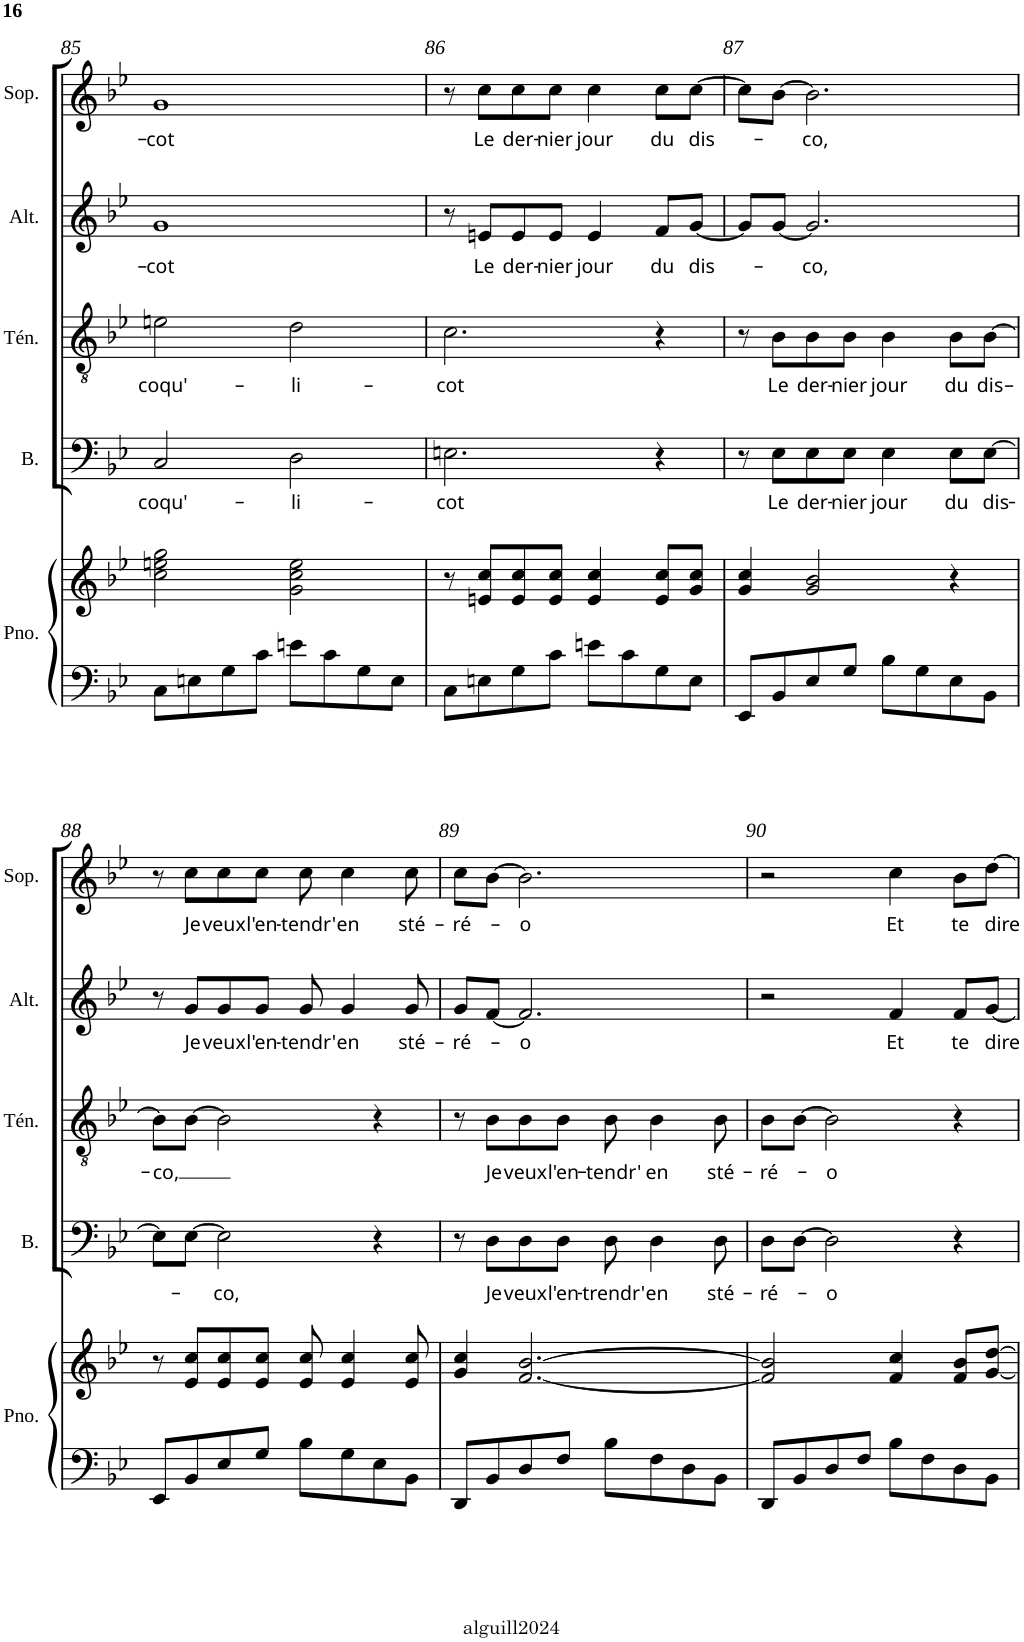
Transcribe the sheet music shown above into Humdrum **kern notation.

**kern	**kern	**kern	**text	**kern	**text	**kern	**text	**kern	**text
*part5	*part5	*part4	*part4	*part3	*part3	*part2	*part2	*part1	*part1
*staff6	*staff5	*staff4	*staff4	*staff3	*staff3	*staff2	*staff2	*staff1	*staff1
*I"Piano	*	*I"Basse	*	*I"Ténor	*	*I"Alto	*	*I"Soprano	*
*I'Pno.	*	*I'B.	*	*I'Tén.	*	*I'Alt.	*	*I'Sop.	*
!!LO:PB:g=z
*clefF4	*clefG2	*clefF4	*	*clefGv2	*	*clefG2	*	*clefG2	*
*k[b-e-]	*k[b-e-]	*k[b-e-]	*	*k[b-e-]	*	*k[b-e-]	*	*k[b-e-]	*
*g:	*g:	*g:	*	*g:	*	*g:	*	*g:	*
*M4/4	*M4/4	*M4/4	*	*M4/4	*	*M4/4	*	*M4/4	*
*met(c)	*met(c)	*met(c)	*	*met(c)	*	*met(c)	*	*met(c)	*
=85	=85	=85	=85	=85	=85	=85	=85	=85	=85
!	!	!	!LO:LY:b	!	!LO:LY:b	!	!LO:LY:b	!	!LO:LY:b
8C\L	2cc\ 2een\ 2gg\	2C/	coqu'-	2en\	coqu'-	1g	-cot	1g	-cot
8En\	.	.	.	.	.	.	.	.	.
8G\	.	.	.	.	.	.	.	.	.
8c\J	.	.	.	.	.	.	.	.	.
!	!	!	!LO:LY:b	!	!LO:LY:b	!	!	!	!
8en\L	2g\ 2cc\ 2ee\	2D\	-li-	2d\	-li-	.	.	.	.
8c\	.	.	.	.	.	.	.	.	.
8G\	.	.	.	.	.	.	.	.	.
8E\J	.	.	.	.	.	.	.	.	.
=86	=86	=86	=86	=86	=86	=86	=86	=86	=86
!	!	!	!LO:LY:b	!	!LO:LY:b	!	!	!	!
8C\L	8r	2.En\	-cot	2.c\	-cot	8r	.	8r	.
!	!	!	!	!	!	!	!LO:LY:b	!	!LO:LY:b
8En\	8en/ 8cc/L	.	.	.	.	8en/L	Le	8cc\L	Le
!	!	!	!	!	!	!	!LO:LY:b	!	!LO:LY:b
8G\	8e/ 8cc/	.	.	.	.	8e/	der-	8cc\	der-
!	!	!	!	!	!	!	!LO:LY:b	!	!LO:LY:b
8c\J	8e/ 8cc/J	.	.	.	.	8e/J	-nier	8cc\J	-nier
!	!	!	!	!	!	!	!LO:LY:b	!	!LO:LY:b
8en\L	4e/ 4cc/	.	.	.	.	4e/	jour	4cc\	jour
8c\	.	.	.	.	.	.	.	.	.
!	!	!	!	!	!	!	!LO:LY:b	!	!LO:LY:b
8G\	8e/ 8cc/L	4r	.	4r	.	8f/L	du	8cc\L	du
!	!	!	!	!	!	!	!LO:LY:b	!	!LO:LY:b
8E\J	8g/ 8cc/J	.	.	.	.	[8g/J	dis-	[8cc\J	dis-
=87	=87	=87	=87	=87	=87	=87	=87	=87	=87
8EE-/L	4g/ 4cc/	8r	.	8r	.	8g/L]	.	8cc\L]	.
!	!	!	!LO:LY:b	!	!LO:LY:b	!	!	!	!
8BB-/	.	8E-\L	Le	8B-\L	Le	[8g/J	.	[8b-\J	.
!	!	!	!LO:LY:b	!	!LO:LY:b	!	!LO:LY:b	!	!LO:LY:b
8E-/	2g/ 2b-/	8E-\	der-	8B-\	der-	2.g/]	-co,	2.b-\]	-co,
!	!	!	!LO:LY:b	!	!LO:LY:b	!	!	!	!
8G/J	.	8E-\J	-nier	8B-\J	-nier	.	.	.	.
!	!	!	!LO:LY:b	!	!LO:LY:b	!	!	!	!
8B-\L	.	4E-\	jour	4B-\	jour	.	.	.	.
8G\	.	.	.	.	.	.	.	.	.
!	!	!	!LO:LY:b	!	!LO:LY:b	!	!	!	!
8E-\	4r	8E-\L	du	8B-\L	du	.	.	.	.
!	!	!	!LO:LY:b	!	!LO:LY:b	!	!	!	!
8BB-\J	.	[8E-\J	dis-	[8B-\J	dis-	.	.	.	.
!!LO:LB:g=z
=88	=88	=88	=88	=88	=88	=88	=88	=88	=88
!	!	!	!	!	!LO:LY:b	!	!	!	!
8EE-/L	8r	8E-\L]	.	8B-\L]	-co,	8r	.	8r	.
!	!	!	!	!	!	!	!LO:LY:b	!	!LO:LY:b
8BB-/	8e-/ 8cc/L	[8E-\J	.	[8B-\J	.	8g/L	Je	8cc\L	Je
!	!	!	!LO:LY:b	!	!	!	!LO:LY:b	!	!LO:LY:b
8E-/	8e-/ 8cc/	2E-\]	-co,	2B-\]	.	8g/	veux	8cc\	veux
!	!	!	!	!	!	!	!LO:LY:b	!	!LO:LY:b
8G/J	8e-/ 8cc/J	.	.	.	.	8g/J	l'en-	8cc\J	l'en-
!	!	!	!	!	!	!	!LO:LY:b	!	!LO:LY:b
8B-\L	8e-/ 8cc/	.	.	.	.	8g/	-tendr'	8cc\	-tendr'
!	!	!	!	!	!	!	!LO:LY:b	!	!LO:LY:b
8G\	4e-/ 4cc/	.	.	.	.	4g/	en	4cc\	en
8E-\	.	4r	.	4r	.	.	.	.	.
!	!	!	!	!	!	!	!LO:LY:b	!	!LO:LY:b
8BB-\J	8e-/ 8cc/	.	.	.	.	8g/	sté-	8cc\	sté-
=89	=89	=89	=89	=89	=89	=89	=89	=89	=89
!	!	!	!	!	!	!	!LO:LY:b	!	!LO:LY:b
8DD/L	4g/ 4cc/	8r	.	8r	.	8g/L	-ré-	8cc\L	-ré-
!	!	!	!LO:LY:b	!	!LO:LY:b	!	!	!	!
8BB-/	.	8D\L	Je	8B-\L	Je	[8f/J	.	[8b-\J	.
!	!	!	!LO:LY:b	!	!LO:LY:b	!	!LO:LY:b	!	!LO:LY:b
8D/	[2.f/ [2.b-/	8D\	veux	8B-\	veux	2.f/]	-o	2.b-\]	-o
!	!	!	!LO:LY:b	!	!LO:LY:b	!	!	!	!
8F/J	.	8D\J	l'en-	8B-\J	l'en-	.	.	.	.
!	!	!	!LO:LY:b	!	!LO:LY:b	!	!	!	!
8B-\L	.	8D\	-trendr'	8B-\	-tendr'	.	.	.	.
!	!	!	!LO:LY:b	!	!LO:LY:b	!	!	!	!
8F\	.	4D\	en	4B-\	en	.	.	.	.
8D\	.	.	.	.	.	.	.	.	.
!	!	!	!LO:LY:b	!	!LO:LY:b	!	!	!	!
8BB-\J	.	8D\	sté-	8B-\	sté-	.	.	.	.
=90	=90	=90	=90	=90	=90	=90	=90	=90	=90
!	!	!	!LO:LY:b	!	!LO:LY:b	!	!	!	!
8DD/L	2f/] 2b-/]	8D\L	-ré-	8B-\L	-ré-	2r	.	2r	.
8BB-/	.	[8D\J	.	[8B-\J	.	.	.	.	.
!	!	!	!LO:LY:b	!	!LO:LY:b	!	!	!	!
8D/	.	2D\]	-o	2B-\]	-o	.	.	.	.
8F/J	.	.	.	.	.	.	.	.	.
!	!	!	!	!	!	!	!LO:LY:b	!	!LO:LY:b
8B-\L	4f/ 4cc/	.	.	.	.	4f/	Et	4cc\	Et
8F\	.	.	.	.	.	.	.	.	.
!	!	!	!	!	!	!	!LO:LY:b	!	!LO:LY:b
8D\	8f/ 8b-/L	4r	.	4r	.	8f/L	te	8b-\L	te
!	!	!	!	!	!	!	!LO:LY:b	!	!LO:LY:b
8BB-\J	[8g/ [8dd/J	.	.	.	.	[8g/J	dire	[8dd\J	dire
=	=	=	=	=	=	=	=	=	=
*-	*-	*-	*-	*-	*-	*-	*-	*-	*-
